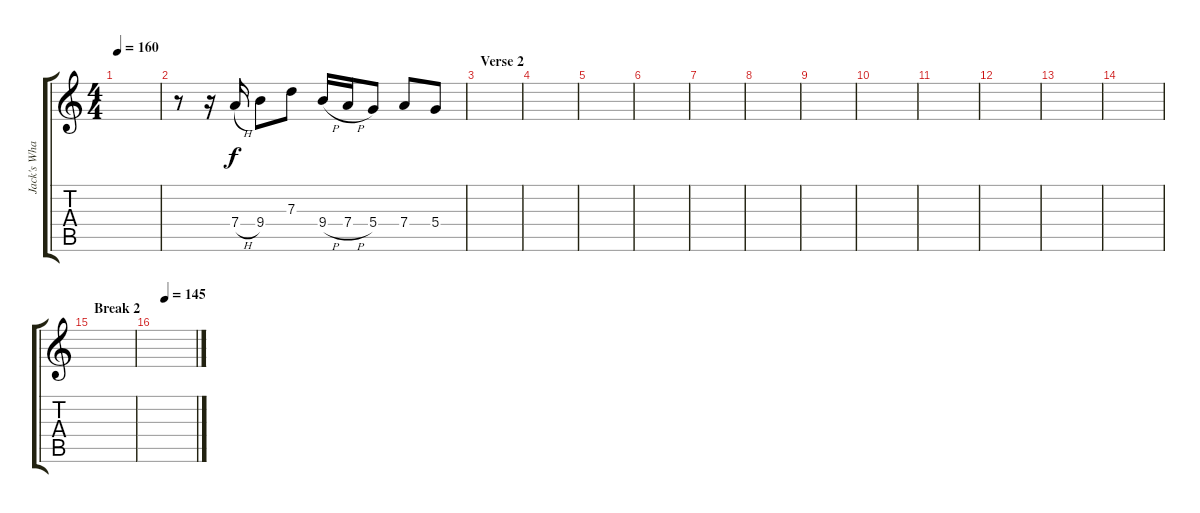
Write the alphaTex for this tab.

\track ("Jack's Whammy Pedal" "Jack's Wha") {instrument distortionguitar}
\staff {score tabs}
\tuning (E4 B3 G3 D3 A2 E2) {hide}
\ts (4 4)
\tempo 160
\clef g2
\ks c
|
r.8 r.16 7.4{h}.16 9.4.8 7.3.8 9.4{h}.16 7.4{h}.16 5.4.8 7.4.8 5.4.8 |
\section ("" "Verse 2")
|
|
|
|
|
|
|
|
|
|
|
|
\section ("" "Break 2")
|
\tempo (145 0.25)
